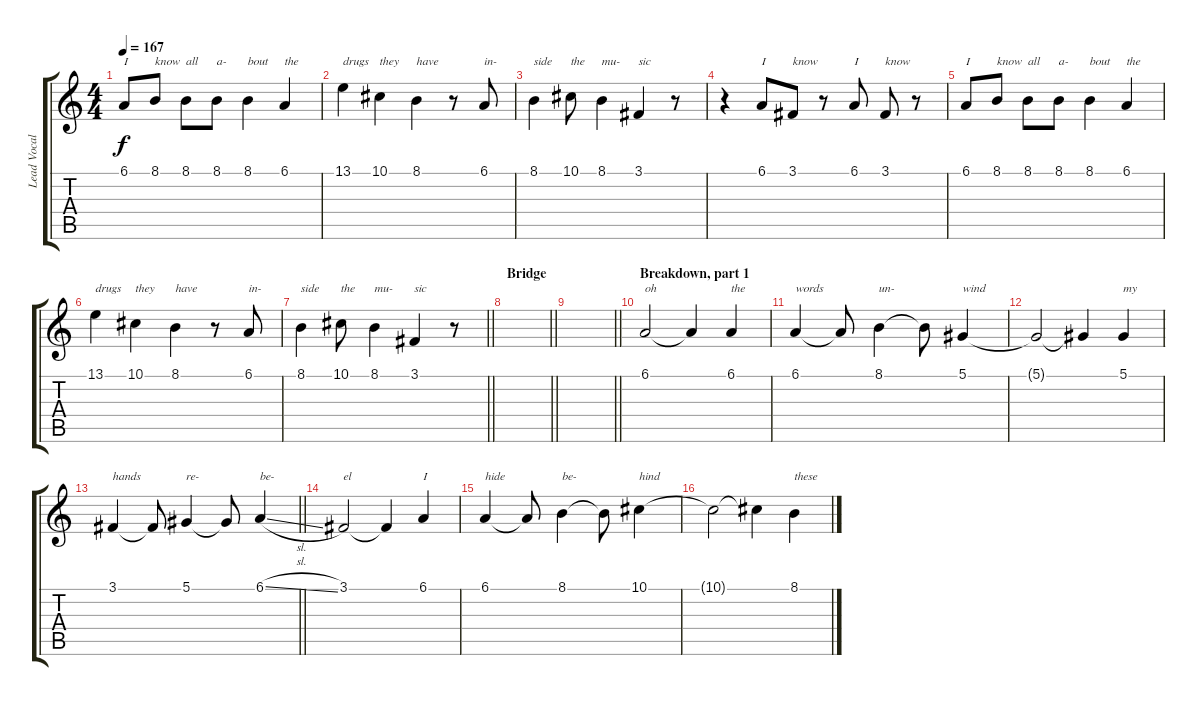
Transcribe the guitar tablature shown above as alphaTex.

\track ("Lead Vocals" "Lead Vocal") {instrument altosax}
\staff {score tabs}
\tuning (Eb4 Bb3 Gb3 Db3 Ab2 Db2) {hide}
\ts (4 4)
\tempo 167
\clef g2
\ks c
6.1.8{txt "I" dy f} 8.1.8{txt "know"} 8.1.8{txt "all"} 8.1.8{txt "a-"} 8.1.4{txt "bout"} 6.1.4{txt "the"} |
13.1.4{txt "drugs"} 10.1.4{txt "they"} 8.1.4{txt "have"} r.8 6.1.8{txt "in-"} |
8.1.4{txt "side"} 10.1.8{txt "the"} 8.1.4{txt "mu-"} 3.1.4{txt "sic"} r.8 |
r.4 6.1.8{txt "I"} 3.1.8{txt "know"} r.8 6.1.8{txt "I"} 3.1.8{txt "know"} r.8 |
6.1.8{txt "I"} 8.1.8{txt "know"} 8.1.8{txt "all"} 8.1.8{txt "a-"} 8.1.4{txt "bout"} 6.1.4{txt "the"} |
13.1.4{txt "drugs"} 10.1.4{txt "they"} 8.1.4{txt "have"} r.8 6.1.8{txt "in-"} |
\barLineRight lightlight
8.1.4{txt "side"} 10.1.8{txt "the"} 8.1.4{txt "mu-"} 3.1.4{txt "sic"} r.8 |
\section ("" "Bridge")
\barLineRight lightlight
|
\barLineRight lightlight
|
\section ("" "Breakdown, part 1")
6.1.2{txt "oh"} 6.1{t}.4 6.1.4{txt "the"} |
6.1.4{txt "words"} 6.1{t}.8 8.1.4{txt "un-"} 8.1{t}.8 5.1.4{txt "wind"} |
5.1{t}.2 5.1{t}.4 5.1.4{txt "my"} |
\barLineRight lightlight
3.1.4{txt "hands"} 3.1{t}.8 5.1.4{txt "re-"} 5.1{t}.8 6.1{sl}.4{txt "be-"} |
3.1.2{txt "el"} 3.1{t}.4 6.1.4{txt "I"} |
6.1.4{txt "hide"} 6.1{t}.8 8.1.4{txt "be-"} 8.1{t}.8 10.1.4{txt "hind"} |
10.1{t}.2 10.1{t}.4 8.1.4{txt "these"}
